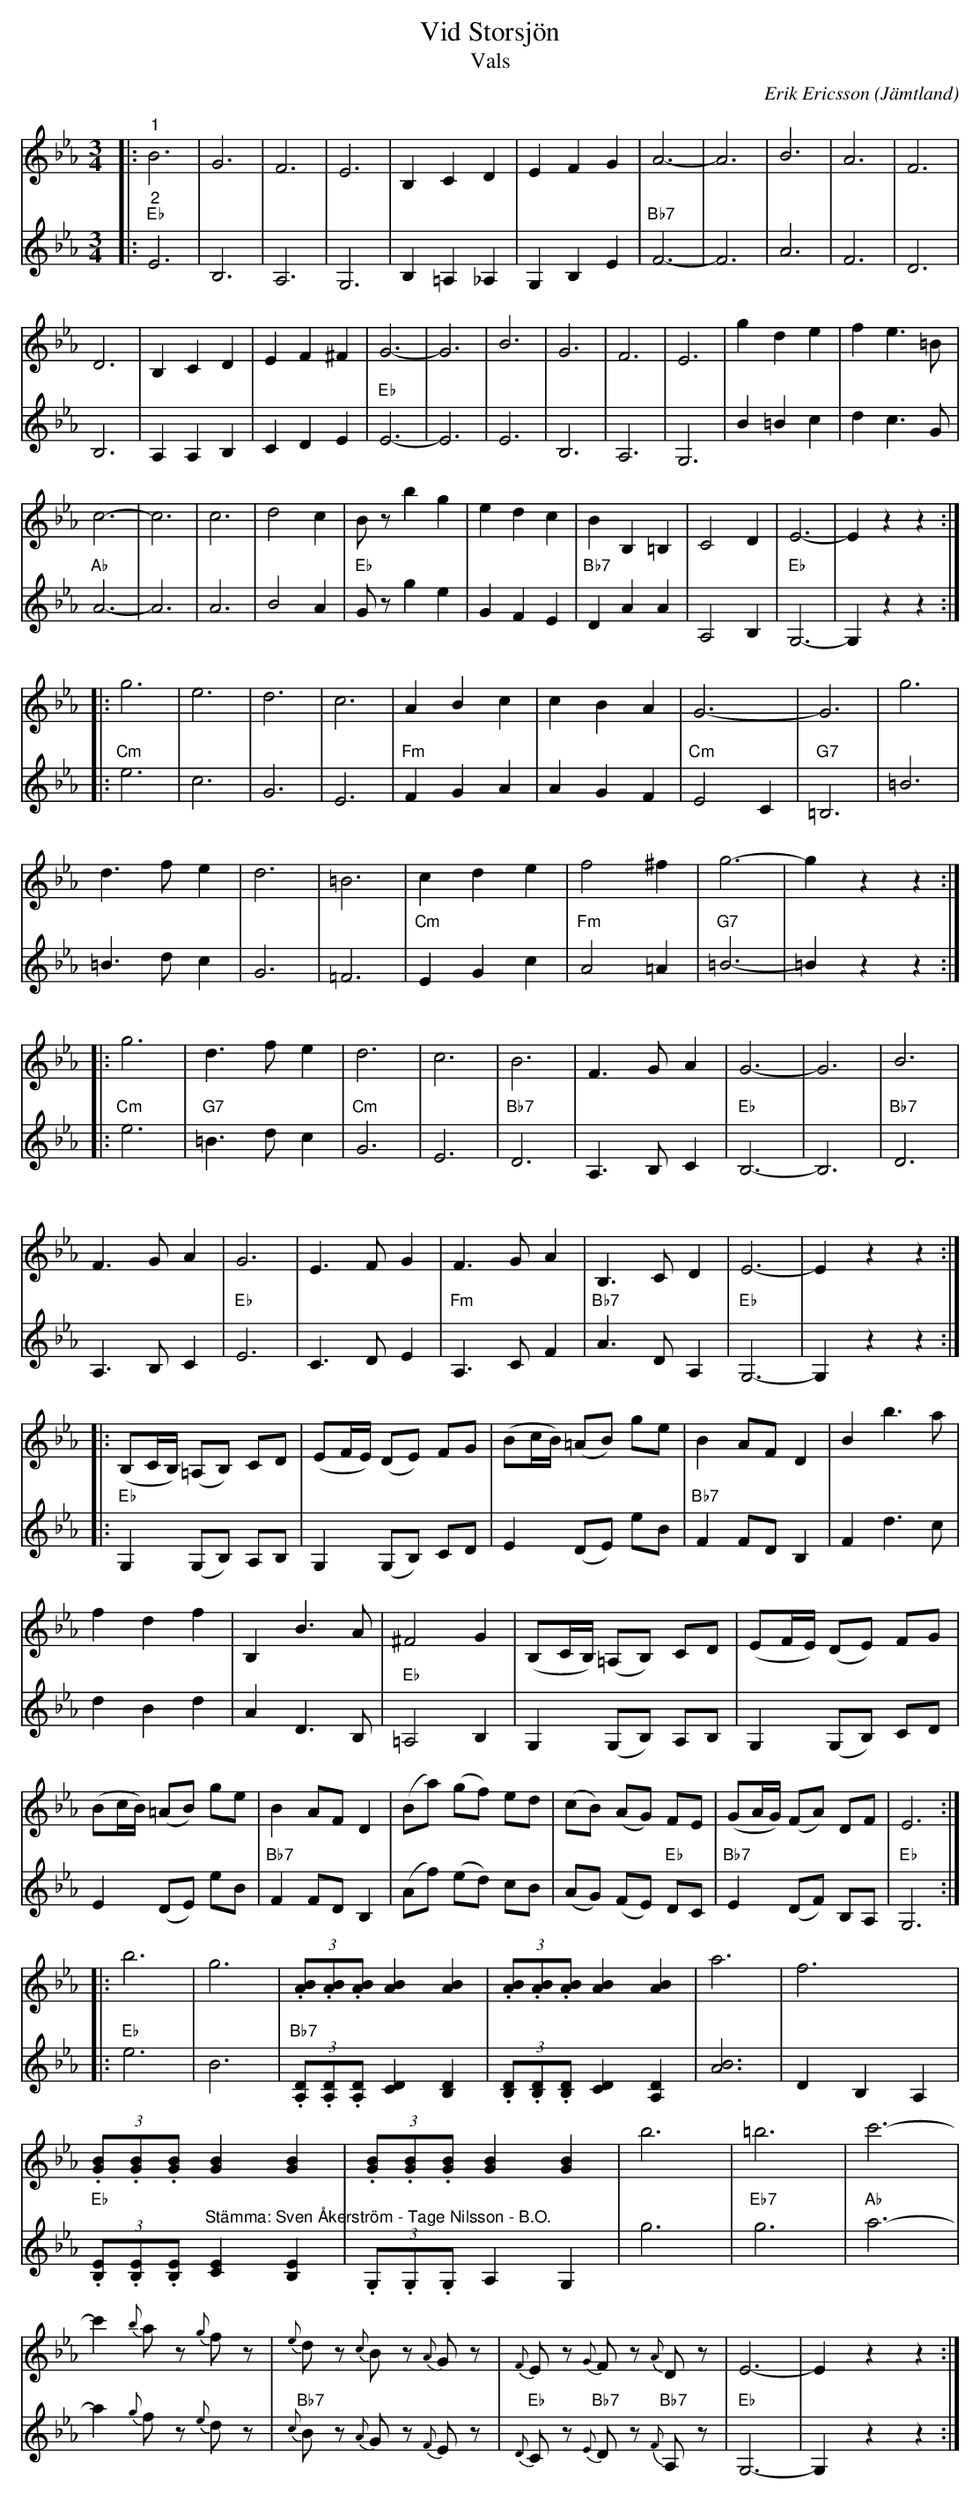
X:1
T:Vid Storsjön
T:Vals
C:Erik Ericsson
O:Jämtland
L:1/8
M:3/4
K:Eb
V:1
|:"^1" B6 | G6 | F6 | E6 | B,2 C2 D2 | E2 F2 G2 | A6- | A6 | B6 | A6 | F6 |
D6 | B,2 C2 D2 | E2 F2 ^F2 | G6- | G6 | B6 | G6 | F6 | E6 | g2 d2 e2 | f2 e3 =B |
c6- | c6 | c6 | d4 c2 | B z b2 g2 | e2 d2 c2 | B2 B,2 =B,2 | C4 D2 | E6- | E2 z2 z2 ::
g6 | e6 | d6 | c6 | A2 B2 c2 | c2 B2 A2 | G6- | G6 | g6 |
d3 f e2 | d6 | =B6 | c2 d2 e2 | f4 ^f2 | g6- | g2 z2 z2 ::
g6 | d3 f e2 | d6 | c6 | B6 | F3 G A2 | G6- | G6 | B6 |
F3 G A2 | G6 | E3 F G2 | F3 G A2 | B,3 C D2 | E6- | E2 z2 z2 ::
(B,C/B,/) (=A,B,) CD | (EF/E/) (DE) FG | (Bc/B/) (=AB) ge | B2 AF D2 | B2 b3 a |
f2 d2 f2 | B,2 B3 A | ^F4 G2 | (B,C/B,/) (=A,B,) CD | (EF/E/) (DE) FG |
(Bc/B/) (=AB) ge | B2 AF D2 | (Ba) (gf) ed | (cB) (AG) FE | (GA/G/) (FA) DF | E6 ::
b6 | g6 | (3.[AB].[AB].[AB] [AB]2 [AB]2 | (3.[AB].[AB].[AB] [AB]2 [AB]2 | a6 | f6 |
(3.[GB].[GB].[GB] [GB]2 [GB]2 | (3.[GB].[GB].[GB] [GB]2 [GB]2 | b6 | =b6 | c'6- |
c'2{b} a z{g} f z |{e} d z{c} B z{A} G z |{F} E z{G} F z{A} D z | E6- | E2 z2 z2 :|
V:2
|:"^2""Eb" E6 | B,6 | A,6 | G,6 | B,2 =A,2 _A,2 | G,2 B,2 E2 |"Bb7" F6- | F6 | A6 | F6 | D6 |
B,6 | A,2 A,2 B,2 | C2 D2 E2 |"Eb" E6- | E6 | E6 | B,6 | A,6 | G,6 | B2 =B2 c2 | d2 c3 G |
"Ab" A6- | A6 | A6 | B4 A2 |"Eb" G z g2 e2 | G2 F2 E2 |"Bb7" D2 A2 A2 | A,4 B,2 |"Eb" G,6- |
G,2 z2 z2 ::"Cm" e6 | c6 | G6 | E6 |"Fm" F2 G2 A2 | A2 G2 F2 |"Cm" E4 C2 |"G7" =B,6 | =B6 |
=B3 d c2 | G6 | =F6 |"Cm" E2 G2 c2 |"Fm" A4 =A2 |"G7" =B6- | =B2 z2 z2 ::"Cm" e6 |
"G7" =B3 d c2 |"Cm" G6 | E6 |"Bb7" D6 | A,3 B, C2 |"Eb" B,6- | B,6 |"Bb7" D6 | A,3 B, C2 |
"Eb" E6 | C3 D E2 |"Fm" A,3 C F2 |"Bb7" A3 D A,2 |"Eb" G,6- | G,2 z2 z2 ::
"Eb" G,2 (G,B,) A,B, | G,2 (G,B,) CD | E2 (DE) eB |"Bb7" F2 FD B,2 | F2 d3 c | d2 B2 d2 |
A2 D3 B, |"Eb" =A,4 B,2 | G,2 (G,B,) A,B, | G,2 (G,B,) CD | E2 (DE) eB |"Bb7" F2 FD B,2 |
(Af) (ed) cB | (AG) (FE)"Eb" DC |"Bb7" E2 (DF) B,A, |"Eb" G,6 ::"Eb" e6 | B6 |
"Bb7" (3.[A,D].[A,D].[A,D] [CD]2 [B,D]2 | (3.[B,D].[B,D].[B,D] [CD]2 [A,D]2 | [AB]6 | D2 B,2 A,2 |
"Eb" (3.[B,E].[B,E].[B,E] "^Stämma: Sven Åkerström - Tage Nilsson - B.O." [CE]2 [B,E]2 | (3.G,.G,.G, A,2 G,2 | g6 | "Eb7" g6 | "Ab" a6- | a2{g} f z{e} d z |
"Bb7"{c} B z{A} G z{F} E z | "Eb"{D} C z"Bb7"{E} D z"Bb7"{F} A, z |"Eb" G,6- | G,2 z2 z2 :|
